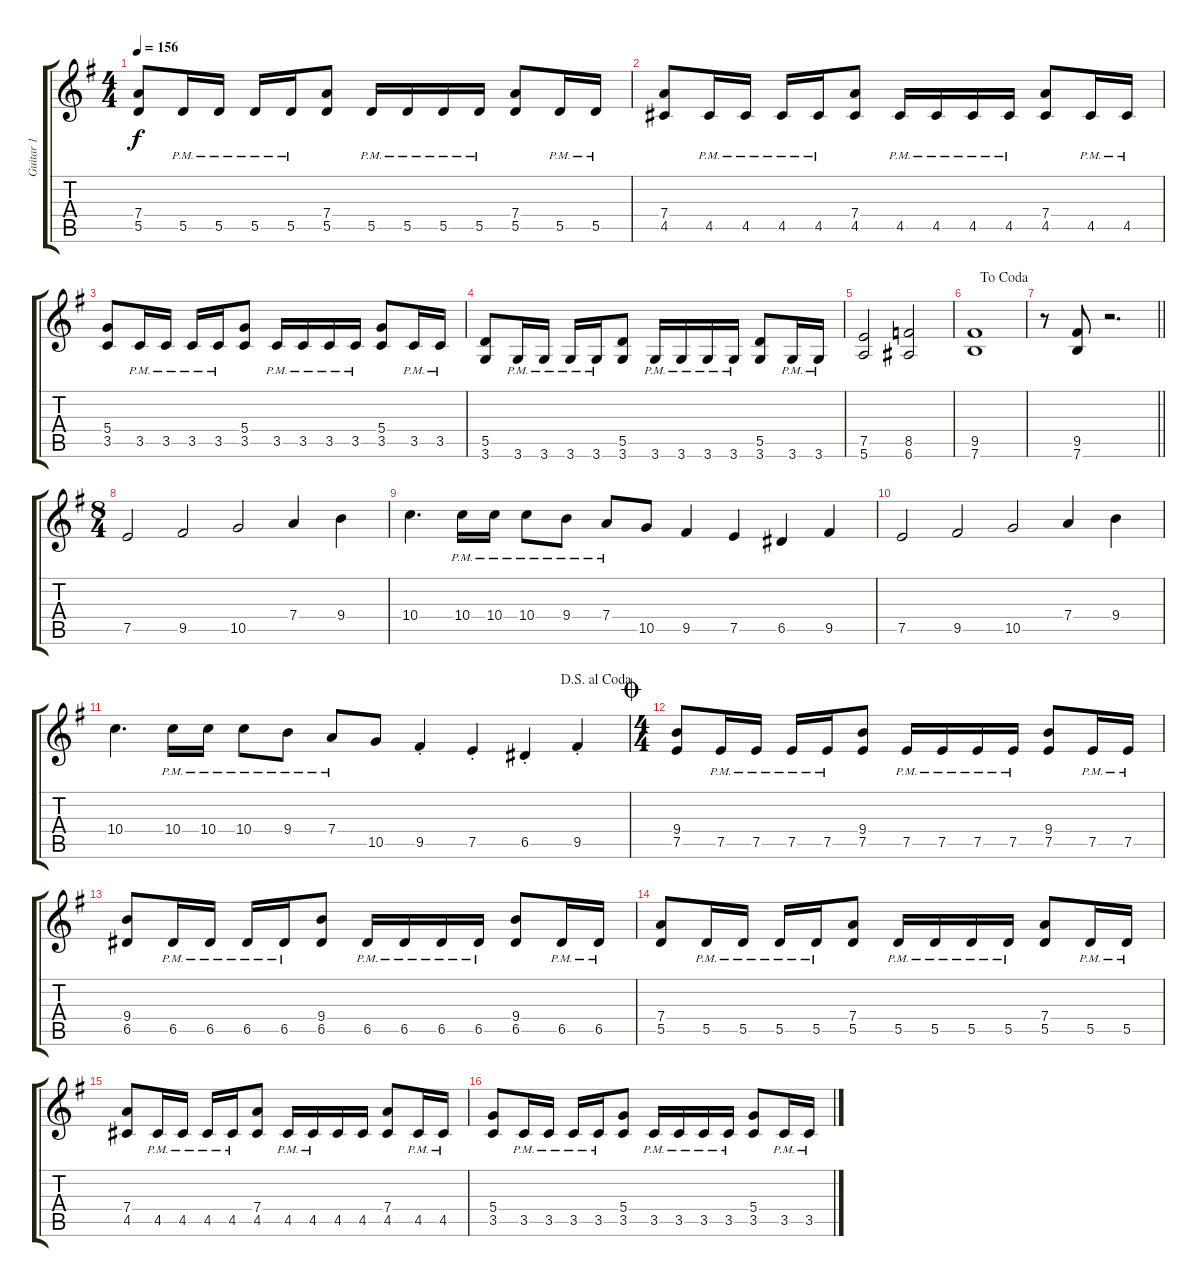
\track ("Guitar 1" "Guitar 1") {instrument distortionguitar}
\staff {score tabs}
\tuning (E4 B3 G3 D3 A2 E2) {hide}
\ts (4 4)
\tempo 156
\clef g2
\ks g
(7.4 5.5).8{dy f} 5.5{pm}.16 5.5{pm}.16 5.5{pm}.16 5.5{pm}.16 (7.4 5.5).8 5.5{pm}.16 5.5{pm}.16 5.5{pm}.16 5.5{pm}.16 (7.4 5.5).8 5.5{pm}.16 5.5{pm}.16 |
(7.4 4.5).8 4.5{pm}.16 4.5{pm}.16 4.5{pm}.16 4.5{pm}.16 (7.4 4.5).8 4.5{pm}.16 4.5{pm}.16 4.5{pm}.16 4.5{pm}.16 (7.4 4.5).8 4.5{pm}.16 4.5{pm}.16 |
(5.4 3.5).8 3.5{pm}.16 3.5{pm}.16 3.5{pm}.16 3.5{pm}.16 (5.4 3.5).8 3.5{pm}.16 3.5{pm}.16 3.5{pm}.16 3.5{pm}.16 (5.4 3.5).8 3.5{pm}.16 3.5{pm}.16 |
(5.5 3.6).8 3.6{pm}.16 3.6{pm}.16 3.6{pm}.16 3.6{pm}.16 (5.5 3.6).8 3.6{pm}.16 3.6{pm}.16 3.6{pm}.16 3.6{pm}.16 (5.5 3.6).8 3.6{pm}.16 3.6{pm}.16 |
(7.5 5.6).2 (8.5 6.6).2 |
\jump dacoda
(9.5 7.6).1 |
\barLineRight lightlight
r.8 (9.5 7.6).8 r.2{d} |
\ts (8 4)
7.5.2 9.5.2 10.5.2 7.4.4 9.4.4 |
10.4.4{d} 10.4{pm}.16 10.4{pm}.16 10.4{pm}.8 9.4{pm}.8 7.4{pm}.8 10.5.8 9.5.4 7.5.4 6.5.4 9.5.4 |
7.5.2 9.5.2 10.5.2 7.4.4 9.4.4 |
\jump dalsegnoalcoda
10.4.4{d} 10.4{pm}.16 10.4{pm}.16 10.4{pm}.8 9.4{pm}.8 7.4{pm}.8 10.5.8 9.5{st}.4 7.5{st}.4 6.5{st}.4 9.5{st}.4 |
\ts (4 4)
\jump coda
(9.4 7.5).8 7.5{pm}.16 7.5{pm}.16 7.5{pm}.16 7.5{pm}.16 (9.4 7.5).8 7.5{pm}.16 7.5{pm}.16 7.5{pm}.16 7.5{pm}.16 (9.4 7.5).8 7.5{pm}.16 7.5{pm}.16 |
(9.4 6.5).8 6.5{pm}.16 6.5{pm}.16 6.5{pm}.16 6.5{pm}.16 (9.4 6.5).8 6.5{pm}.16 6.5{pm}.16 6.5{pm}.16 6.5{pm}.16 (9.4 6.5).8 6.5{pm}.16 6.5{pm}.16 |
(7.4 5.5).8 5.5{pm}.16 5.5{pm}.16 5.5{pm}.16 5.5{pm}.16 (7.4 5.5).8 5.5{pm}.16 5.5{pm}.16 5.5{pm}.16 5.5{pm}.16 (7.4 5.5).8 5.5{pm}.16 5.5{pm}.16 |
(7.4 4.5).8 4.5{pm}.16 4.5{pm}.16 4.5{pm}.16 4.5{pm}.16 (7.4 4.5).8 4.5{pm}.16 4.5{pm}.16 4.5.16 4.5.16 (7.4 4.5).8 4.5{pm}.16 4.5{pm}.16 |
(5.4 3.5).8 3.5{pm}.16 3.5{pm}.16 3.5{pm}.16 3.5{pm}.16 (5.4 3.5).8 3.5{pm}.16 3.5{pm}.16 3.5{pm}.16 3.5{pm}.16 (5.4 3.5).8 3.5{pm}.16 3.5{pm}.16
